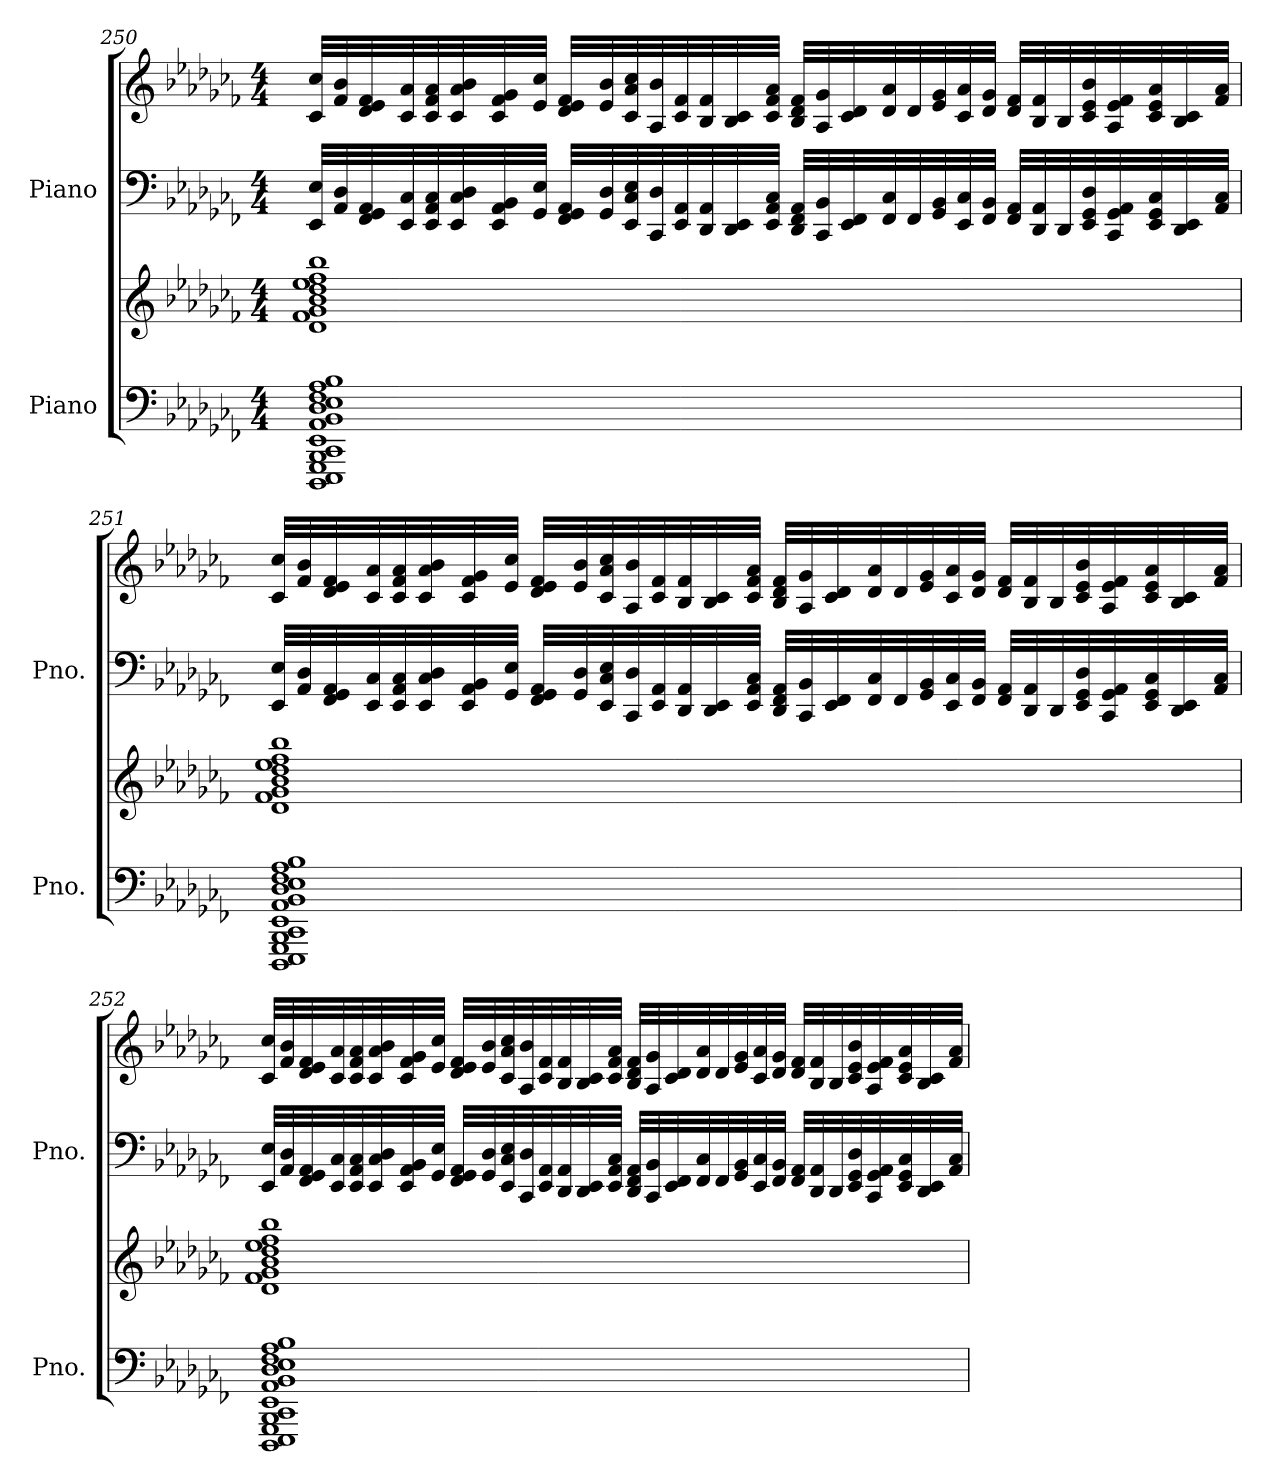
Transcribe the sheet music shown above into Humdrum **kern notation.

**kern	**kern	**kern	**kern
*part2	*part2	*part1	*part1
*staff4	*staff3	*staff2	*staff1
*I"Piano	*	*I"Piano	*
*I'Pno.	*	*I'Pno.	*
!!LO:LB:g=z
*clefF4	*clefG2	*clefF4	*clefG2
*ITrd14c24	*ITrd14c24	*ITrd-21c-36	*ITrd-21c-36
*k[b-e-a-d-g-c-f-]	*k[b-e-a-d-g-c-f-]	*k[b-e-a-d-g-c-f-]	*k[b-e-a-d-g-c-f-]
*M4/4	*M4/4	*M4/4	*M4/4
=250	=250	=250	=250
1DDDDD- 1EEEEE- 1GGGGG- 1BBBBB- 1CCCC- 1EEEE- 1AAAA- 1BBBB- 1DDD- 1EEE- 1FFF- 1AAA- 1BBB-	1DD- 1FF- 1GG- 1BB- 1D- 1E- 1F- 1B-	32ee-/ 32eee-/LLL	32cccc-/ 32ccccc-/LLL
.	.	32aa-/ 32ddd-/	32ffff-/ 32bbbb-/
.	.	32ff-/ 32gg-/ 32aa-/	32dddd-/ 32eeee-/ 32ffff-/
.	.	32ee-/ 32ccc-/	32cccc-/ 32aaaa-/
.	.	32ee-/ 32aa-/ 32ccc-/	32cccc-/ 32ffff-/ 32aaaa-/
.	.	32ee-/ 32ccc-/ 32ddd-/	32cccc-/ 32aaaa-/ 32bbbb-/
.	.	32ee-/ 32aa-/ 32bb-/	32cccc-/ 32ffff-/ 32gggg-/
.	.	32gg-/ 32eee-/JJJ	32eeee-/ 32ccccc-/JJJ
.	.	32ff-/ 32gg-/ 32aa-/LLL	32dddd-/ 32eeee-/ 32ffff-/LLL
.	.	32gg-/ 32ddd-/	32eeee-/ 32bbbb-/
.	.	32ee-/ 32ccc-/ 32eee-/	32cccc-/ 32aaaa-/ 32ccccc-/
.	.	32cc-/ 32ddd-/	32aaa-/ 32bbbb-/
.	.	32ee-/ 32aa-/	32cccc-/ 32ffff-/
.	.	32dd-/ 32aa-/	32bbb-/ 32ffff-/
.	.	32dd-/ 32ee-/	32bbb-/ 32cccc-/
.	.	32ee-/ 32aa-/ 32ccc-/JJJ	32cccc-/ 32ffff-/ 32aaaa-/JJJ
.	.	32dd-/ 32ff-/ 32aa-/LLL	32bbb-/ 32dddd-/ 32ffff-/LLL
.	.	32cc-/ 32bb-/	32aaa-/ 32gggg-/
.	.	32ee-/ 32ff-/	32cccc-/ 32dddd-/
.	.	32ff-/ 32ccc-/	32dddd-/ 32aaaa-/
.	.	32ff-/	32dddd-/
.	.	32gg-/ 32bb-/	32eeee-/ 32gggg-/
.	.	32ee-/ 32ccc-/	32cccc-/ 32aaaa-/
.	.	32ff-/ 32bb-/JJJ	32dddd-/ 32gggg-/JJJ
.	.	32ff-/ 32aa-/LLL	32dddd-/ 32ffff-/LLL
.	.	32dd-/ 32aa-/	32bbb-/ 32ffff-/
.	.	32dd-/	32bbb-/
.	.	32ee-/ 32gg-/ 32ddd-/	32cccc-/ 32eeee-/ 32bbbb-/
.	.	32cc-/ 32gg-/ 32aa-/	32aaa-/ 32eeee-/ 32ffff-/
.	.	32ee-/ 32gg-/ 32ccc-/	32cccc-/ 32eeee-/ 32aaaa-/
.	.	32dd-/ 32ee-/	32bbb-/ 32cccc-/
.	.	32aa-/ 32ccc-/JJJ	32ffff-/ 32aaaa-/JJJ
!!LO:LB:g=z
=251	=251	=251	=251
1DDDDD- 1EEEEE- 1GGGGG- 1BBBBB- 1CCCC- 1EEEE- 1AAAA- 1BBBB- 1DDD- 1EEE- 1FFF- 1AAA- 1BBB-	1DD- 1FF- 1GG- 1BB- 1D- 1E- 1F- 1B-	32ee-/ 32eee-/LLL	32cccc-/ 32ccccc-/LLL
.	.	32aa-/ 32ddd-/	32ffff-/ 32bbbb-/
.	.	32ff-/ 32gg-/ 32aa-/	32dddd-/ 32eeee-/ 32ffff-/
.	.	32ee-/ 32ccc-/	32cccc-/ 32aaaa-/
.	.	32ee-/ 32aa-/ 32ccc-/	32cccc-/ 32ffff-/ 32aaaa-/
.	.	32ee-/ 32ccc-/ 32ddd-/	32cccc-/ 32aaaa-/ 32bbbb-/
.	.	32ee-/ 32aa-/ 32bb-/	32cccc-/ 32ffff-/ 32gggg-/
.	.	32gg-/ 32eee-/JJJ	32eeee-/ 32ccccc-/JJJ
.	.	32ff-/ 32gg-/ 32aa-/LLL	32dddd-/ 32eeee-/ 32ffff-/LLL
.	.	32gg-/ 32ddd-/	32eeee-/ 32bbbb-/
.	.	32ee-/ 32ccc-/ 32eee-/	32cccc-/ 32aaaa-/ 32ccccc-/
.	.	32cc-/ 32ddd-/	32aaa-/ 32bbbb-/
.	.	32ee-/ 32aa-/	32cccc-/ 32ffff-/
.	.	32dd-/ 32aa-/	32bbb-/ 32ffff-/
.	.	32dd-/ 32ee-/	32bbb-/ 32cccc-/
.	.	32ee-/ 32aa-/ 32ccc-/JJJ	32cccc-/ 32ffff-/ 32aaaa-/JJJ
.	.	32dd-/ 32ff-/ 32aa-/LLL	32bbb-/ 32dddd-/ 32ffff-/LLL
.	.	32cc-/ 32bb-/	32aaa-/ 32gggg-/
.	.	32ee-/ 32ff-/	32cccc-/ 32dddd-/
.	.	32ff-/ 32ccc-/	32dddd-/ 32aaaa-/
.	.	32ff-/	32dddd-/
.	.	32gg-/ 32bb-/	32eeee-/ 32gggg-/
.	.	32ee-/ 32ccc-/	32cccc-/ 32aaaa-/
.	.	32ff-/ 32bb-/JJJ	32dddd-/ 32gggg-/JJJ
.	.	32ff-/ 32aa-/LLL	32dddd-/ 32ffff-/LLL
.	.	32dd-/ 32aa-/	32bbb-/ 32ffff-/
.	.	32dd-/	32bbb-/
.	.	32ee-/ 32gg-/ 32ddd-/	32cccc-/ 32eeee-/ 32bbbb-/
.	.	32cc-/ 32gg-/ 32aa-/	32aaa-/ 32eeee-/ 32ffff-/
.	.	32ee-/ 32gg-/ 32ccc-/	32cccc-/ 32eeee-/ 32aaaa-/
.	.	32dd-/ 32ee-/	32bbb-/ 32cccc-/
.	.	32aa-/ 32ccc-/JJJ	32ffff-/ 32aaaa-/JJJ
!!LO:PB:g=z
=252	=252	=252	=252
1DDDDD- 1EEEEE- 1GGGGG- 1BBBBB- 1CCCC- 1EEEE- 1AAAA- 1BBBB- 1DDD- 1EEE- 1FFF- 1AAA- 1BBB-	1DD- 1FF- 1GG- 1BB- 1D- 1E- 1F- 1B-	32ee-/ 32eee-/LLL	32cccc-/ 32ccccc-/LLL
.	.	32aa-/ 32ddd-/	32ffff-/ 32bbbb-/
.	.	32ff-/ 32gg-/ 32aa-/	32dddd-/ 32eeee-/ 32ffff-/
.	.	32ee-/ 32ccc-/	32cccc-/ 32aaaa-/
.	.	32ee-/ 32aa-/ 32ccc-/	32cccc-/ 32ffff-/ 32aaaa-/
.	.	32ee-/ 32ccc-/ 32ddd-/	32cccc-/ 32aaaa-/ 32bbbb-/
.	.	32ee-/ 32aa-/ 32bb-/	32cccc-/ 32ffff-/ 32gggg-/
.	.	32gg-/ 32eee-/JJJ	32eeee-/ 32ccccc-/JJJ
.	.	32ff-/ 32gg-/ 32aa-/LLL	32dddd-/ 32eeee-/ 32ffff-/LLL
.	.	32gg-/ 32ddd-/	32eeee-/ 32bbbb-/
.	.	32ee-/ 32ccc-/ 32eee-/	32cccc-/ 32aaaa-/ 32ccccc-/
.	.	32cc-/ 32ddd-/	32aaa-/ 32bbbb-/
.	.	32ee-/ 32aa-/	32cccc-/ 32ffff-/
.	.	32dd-/ 32aa-/	32bbb-/ 32ffff-/
.	.	32dd-/ 32ee-/	32bbb-/ 32cccc-/
.	.	32ee-/ 32aa-/ 32ccc-/JJJ	32cccc-/ 32ffff-/ 32aaaa-/JJJ
.	.	32dd-/ 32ff-/ 32aa-/LLL	32bbb-/ 32dddd-/ 32ffff-/LLL
.	.	32cc-/ 32bb-/	32aaa-/ 32gggg-/
.	.	32ee-/ 32ff-/	32cccc-/ 32dddd-/
.	.	32ff-/ 32ccc-/	32dddd-/ 32aaaa-/
.	.	32ff-/	32dddd-/
.	.	32gg-/ 32bb-/	32eeee-/ 32gggg-/
.	.	32ee-/ 32ccc-/	32cccc-/ 32aaaa-/
.	.	32ff-/ 32bb-/JJJ	32dddd-/ 32gggg-/JJJ
.	.	32ff-/ 32aa-/LLL	32dddd-/ 32ffff-/LLL
.	.	32dd-/ 32aa-/	32bbb-/ 32ffff-/
.	.	32dd-/	32bbb-/
.	.	32ee-/ 32gg-/ 32ddd-/	32cccc-/ 32eeee-/ 32bbbb-/
.	.	32cc-/ 32gg-/ 32aa-/	32aaa-/ 32eeee-/ 32ffff-/
.	.	32ee-/ 32gg-/ 32ccc-/	32cccc-/ 32eeee-/ 32aaaa-/
.	.	32dd-/ 32ee-/	32bbb-/ 32cccc-/
.	.	32aa-/ 32ccc-/JJJ	32ffff-/ 32aaaa-/JJJ
=	=	=	=
*-	*-	*-	*-
